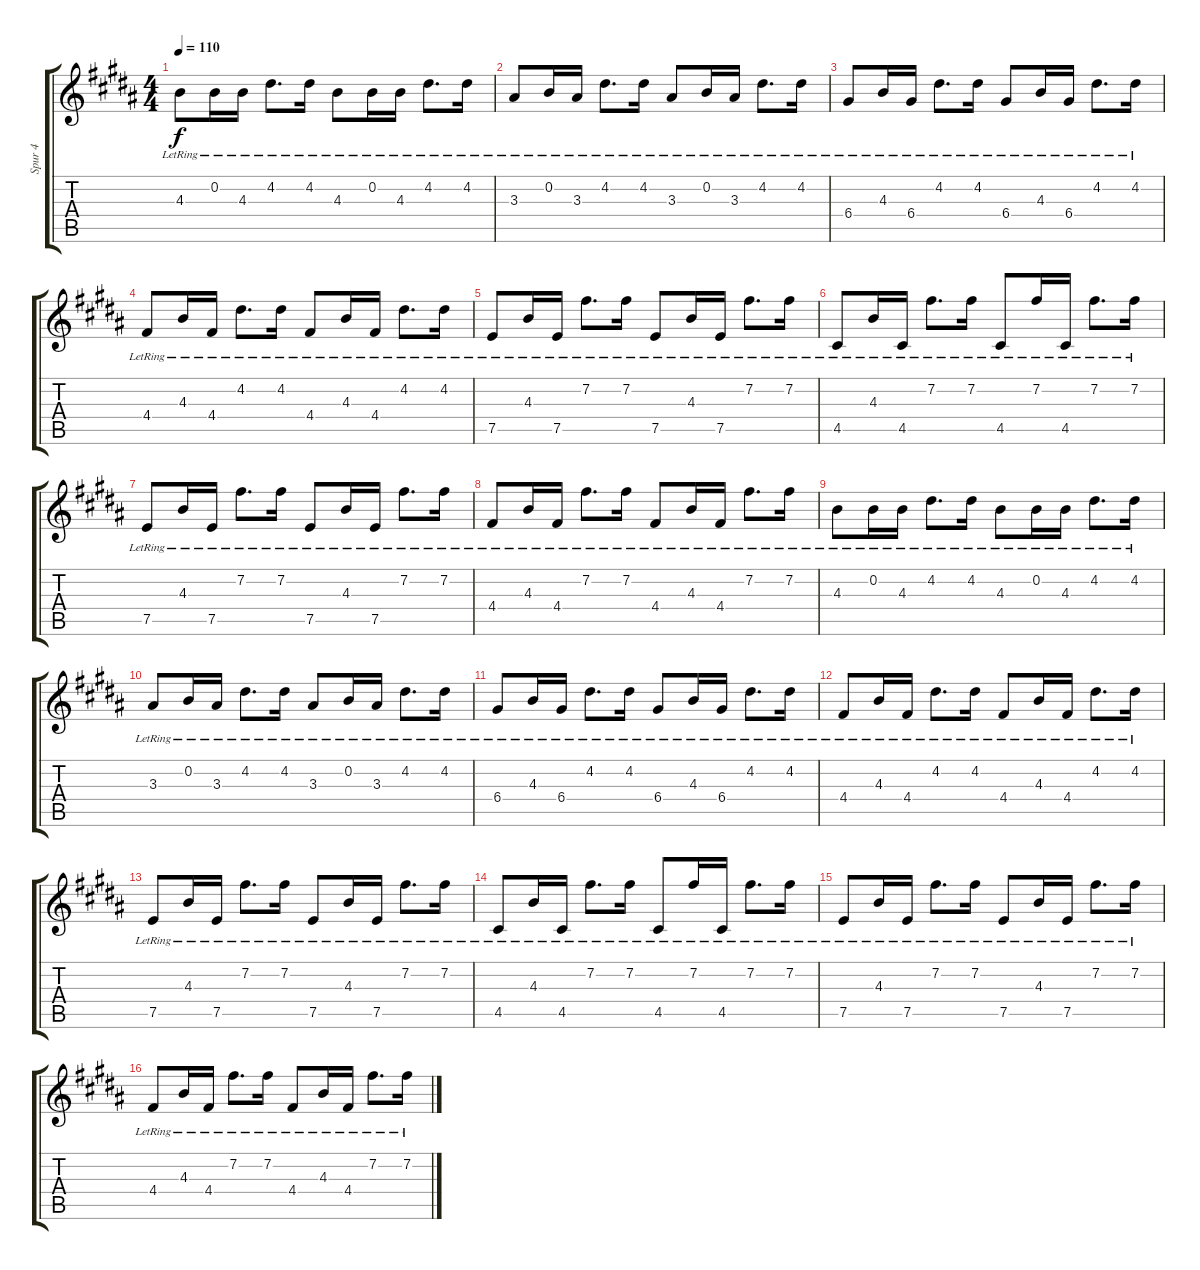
\track ("Spur 4" "Spur 4") {instrument electricguitarclean}
\staff {score tabs}
\tuning (E4 B3 G3 D3 A2 E2) {hide}
\ts (4 4)
\tempo 110
\clef g2
\ks b
4.3{lr}.8{dy f} 0.2{lr}.16 4.3{lr}.16 4.2{lr}.8{d} 4.2{lr}.16 4.3{lr}.8 0.2{lr}.16 4.3{lr}.16 4.2{lr}.8{d} 4.2{lr}.16 |
3.3{lr}.8 0.2{lr}.16 3.3{lr}.16 4.2{lr}.8{d} 4.2{lr}.16 3.3{lr}.8 0.2{lr}.16 3.3{lr}.16 4.2{lr}.8{d} 4.2{lr}.16 |
6.4{lr}.8 4.3{lr}.16 6.4{lr}.16 4.2{lr}.8{d} 4.2{lr}.16 6.4{lr}.8 4.3{lr}.16 6.4{lr}.16 4.2{lr}.8{d} 4.2{lr}.16 |
4.4{lr}.8 4.3{lr}.16 4.4{lr}.16 4.2{lr}.8{d} 4.2{lr}.16 4.4{lr}.8 4.3{lr}.16 4.4{lr}.16 4.2{lr}.8{d} 4.2{lr}.16 |
7.5{lr}.8 4.3{lr}.16 7.5{lr}.16 7.2{lr}.8{d} 7.2{lr}.16 7.5{lr}.8 4.3{lr}.16 7.5{lr}.16 7.2{lr}.8{d} 7.2{lr}.16 |
4.5{lr}.8 4.3{lr}.16 4.5{lr}.16 7.2{lr}.8{d} 7.2{lr}.16 4.5{lr}.8 7.2{lr}.16 4.5{lr}.16 7.2{lr}.8{d} 7.2{lr}.16 |
7.5{lr}.8 4.3{lr}.16 7.5{lr}.16 7.2{lr}.8{d} 7.2{lr}.16 7.5{lr}.8 4.3{lr}.16 7.5{lr}.16 7.2{lr}.8{d} 7.2{lr}.16 |
4.4{lr}.8 4.3{lr}.16 4.4{lr}.16 7.2{lr}.8{d} 7.2{lr}.16 4.4{lr}.8 4.3{lr}.16 4.4{lr}.16 7.2{lr}.8{d} 7.2{lr}.16 |
4.3{lr}.8 0.2{lr}.16 4.3{lr}.16 4.2{lr}.8{d} 4.2{lr}.16 4.3{lr}.8 0.2{lr}.16 4.3{lr}.16 4.2{lr}.8{d} 4.2{lr}.16 |
3.3{lr}.8 0.2{lr}.16 3.3{lr}.16 4.2{lr}.8{d} 4.2{lr}.16 3.3{lr}.8 0.2{lr}.16 3.3{lr}.16 4.2{lr}.8{d} 4.2{lr}.16 |
6.4{lr}.8 4.3{lr}.16 6.4{lr}.16 4.2{lr}.8{d} 4.2{lr}.16 6.4{lr}.8 4.3{lr}.16 6.4{lr}.16 4.2{lr}.8{d} 4.2{lr}.16 |
4.4{lr}.8 4.3{lr}.16 4.4{lr}.16 4.2{lr}.8{d} 4.2{lr}.16 4.4{lr}.8 4.3{lr}.16 4.4{lr}.16 4.2{lr}.8{d} 4.2{lr}.16 |
7.5{lr}.8 4.3{lr}.16 7.5{lr}.16 7.2{lr}.8{d} 7.2{lr}.16 7.5{lr}.8 4.3{lr}.16 7.5{lr}.16 7.2{lr}.8{d} 7.2{lr}.16 |
4.5{lr}.8 4.3{lr}.16 4.5{lr}.16 7.2{lr}.8{d} 7.2{lr}.16 4.5{lr}.8 7.2{lr}.16 4.5{lr}.16 7.2{lr}.8{d} 7.2{lr}.16 |
7.5{lr}.8 4.3{lr}.16 7.5{lr}.16 7.2{lr}.8{d} 7.2{lr}.16 7.5{lr}.8 4.3{lr}.16 7.5{lr}.16 7.2{lr}.8{d} 7.2{lr}.16 |
4.4{lr}.8 4.3{lr}.16 4.4{lr}.16 7.2{lr}.8{d} 7.2{lr}.16 4.4{lr}.8 4.3{lr}.16 4.4{lr}.16 7.2{lr}.8{d} 7.2{lr}.16
